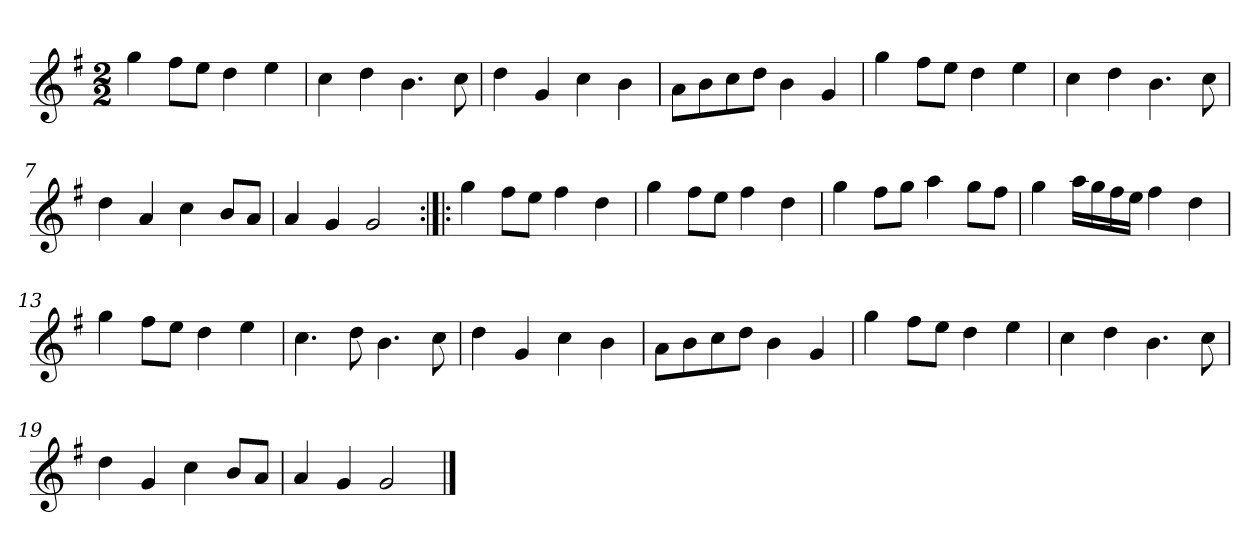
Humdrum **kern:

**kern
*part1
*staff1
*clefG2
*k[f#]
*G:
*M2/2
*MM120
=1
4gg
8ff#\L
8ee\J
4dd
4ee
=2
4cc
4dd
4.b
8cc
=3
4dd
4g
4cc
4b
=4
8a\L
8b\
8cc\
8dd\J
4b
4g
=5
4gg
8ff#\L
8ee\J
4dd
4ee
=6
4cc
4dd
4.b
8cc
=7
4dd
4a
4cc
8b/L
8a/J
=8
4a
4g
2g
=9:|!|:
4gg
8ff#\L
8ee\J
4ff#
4dd
=10
4gg
8ff#\L
8ee\J
4ff#
4dd
=11
4gg
8ff#\L
8gg\J
4aa
8gg\L
8ff#\J
=12
4gg
16aa\LL
16gg\
16ff#\
16ee\JJ
4ff#
4dd
=13
4gg
8ff#\L
8ee\J
4dd
4ee
=14
4.cc
8dd
4.b
8cc
=15
4dd
4g
4cc
4b
=16
8a\L
8b\
8cc\
8dd\J
4b
4g
=17
4gg
8ff#\L
8ee\J
4dd
4ee
=18
4cc
4dd
4.b
8cc
=19
4dd
4g
4cc
8b/L
8a/J
=20
4a
4g
2g
==
*-
